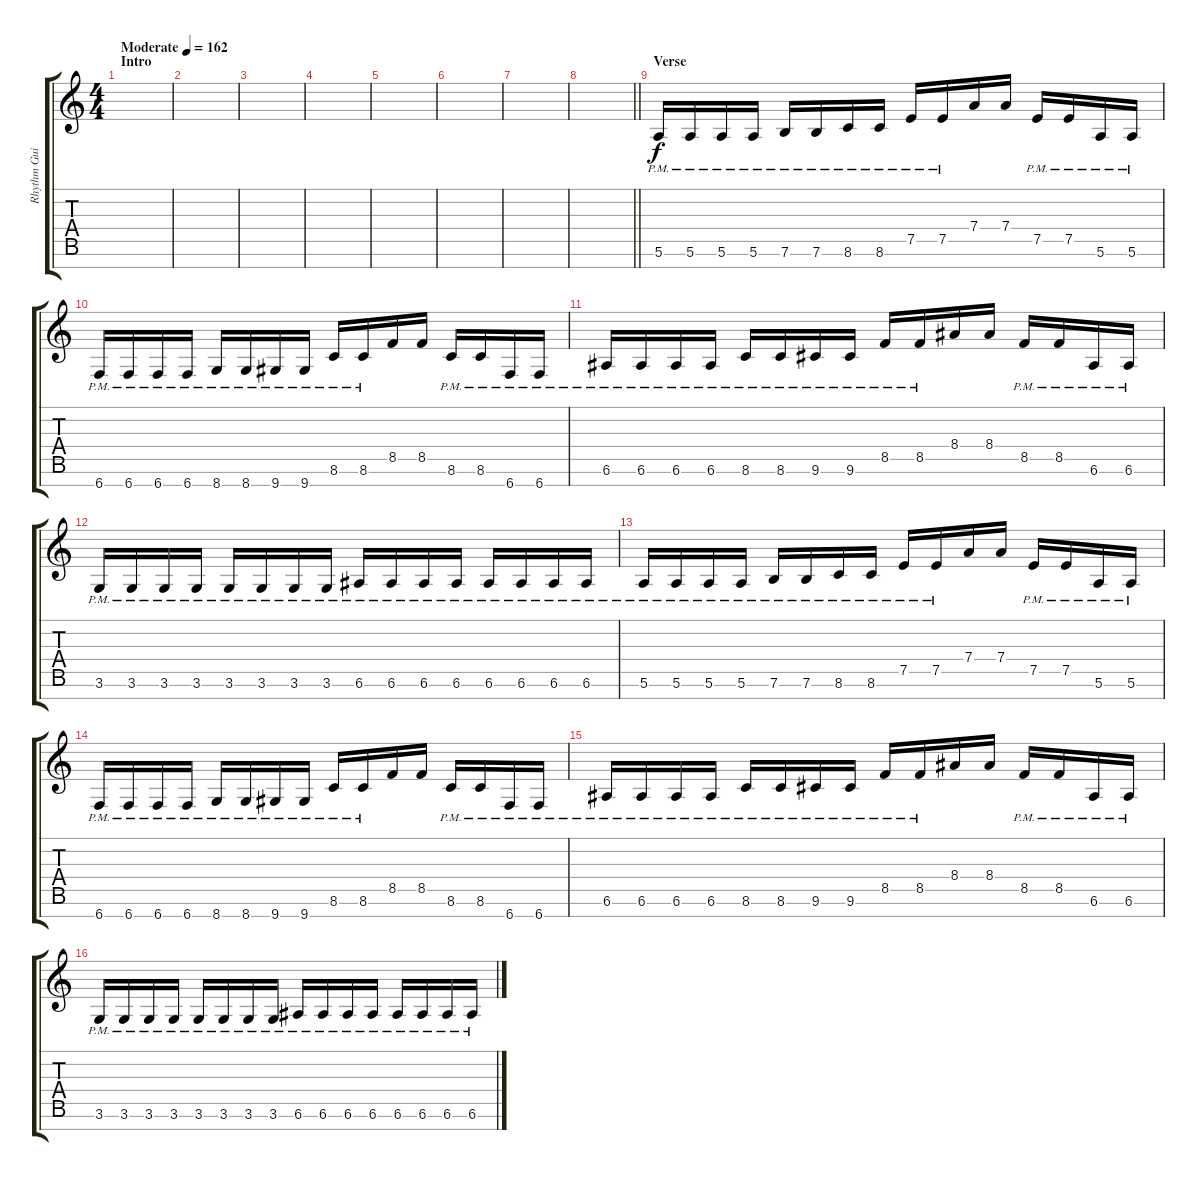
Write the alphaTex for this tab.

\track ("Rhythm Guitar 1" "Rhythm Gui") {instrument distortionguitar}
\staff {score tabs}
\tuning (E4 B3 G3 D3 A2 E2 B1) {hide}
\ts (4 4)
\section ("" "Intro")
\tempo (162 "Moderate")
\clef g2
\ks c
|
|
|
|
|
|
|
\barLineRight lightlight
|
\section ("" "Verse")
5.6{pm}.16 5.6{pm}.16 5.6{pm}.16 5.6{pm}.16 7.6{pm}.16 7.6{pm}.16 8.6{pm}.16 8.6{pm}.16 7.5{pm}.16 7.5{pm}.16 7.4.16 7.4.16 7.5{pm}.16 7.5{pm}.16 5.6{pm}.16 5.6{pm}.16 |
6.7{pm}.16 6.7{pm}.16 6.7{pm}.16 6.7{pm}.16 8.7{pm}.16 8.7{pm}.16 9.7{pm}.16 9.7{pm}.16 8.6{pm}.16 8.6{pm}.16 8.5.16 8.5.16 8.6{pm}.16 8.6{pm}.16 6.7{pm}.16 6.7{pm}.16 |
6.6{pm}.16 6.6{pm}.16 6.6{pm}.16 6.6{pm}.16 8.6{pm}.16 8.6{pm}.16 9.6{pm}.16 9.6{pm}.16 8.5{pm}.16 8.5{pm}.16 8.4.16 8.4.16 8.5{pm}.16 8.5{pm}.16 6.6{pm}.16 6.6{pm}.16 |
3.6{pm}.16 3.6{pm}.16 3.6{pm}.16 3.6{pm}.16 3.6{pm}.16 3.6{pm}.16 3.6{pm}.16 3.6{pm}.16 6.6{pm}.16 6.6{pm}.16 6.6{pm}.16 6.6{pm}.16 6.6{pm}.16 6.6{pm}.16 6.6{pm}.16 6.6{pm}.16 |
5.6{pm}.16 5.6{pm}.16 5.6{pm}.16 5.6{pm}.16 7.6{pm}.16 7.6{pm}.16 8.6{pm}.16 8.6{pm}.16 7.5{pm}.16 7.5{pm}.16 7.4.16 7.4.16 7.5{pm}.16 7.5{pm}.16 5.6{pm}.16 5.6{pm}.16 |
6.7{pm}.16 6.7{pm}.16 6.7{pm}.16 6.7{pm}.16 8.7{pm}.16 8.7{pm}.16 9.7{pm}.16 9.7{pm}.16 8.6{pm}.16 8.6{pm}.16 8.5.16 8.5.16 8.6{pm}.16 8.6{pm}.16 6.7{pm}.16 6.7{pm}.16 |
6.6{pm}.16 6.6{pm}.16 6.6{pm}.16 6.6{pm}.16 8.6{pm}.16 8.6{pm}.16 9.6{pm}.16 9.6{pm}.16 8.5{pm}.16 8.5{pm}.16 8.4.16 8.4.16 8.5{pm}.16 8.5{pm}.16 6.6{pm}.16 6.6{pm}.16 |
3.6{pm}.16 3.6{pm}.16 3.6{pm}.16 3.6{pm}.16 3.6{pm}.16 3.6{pm}.16 3.6{pm}.16 3.6{pm}.16 6.6{pm}.16 6.6{pm}.16 6.6{pm}.16 6.6{pm}.16 6.6{pm}.16 6.6{pm}.16 6.6{pm}.16 6.6{pm}.16
